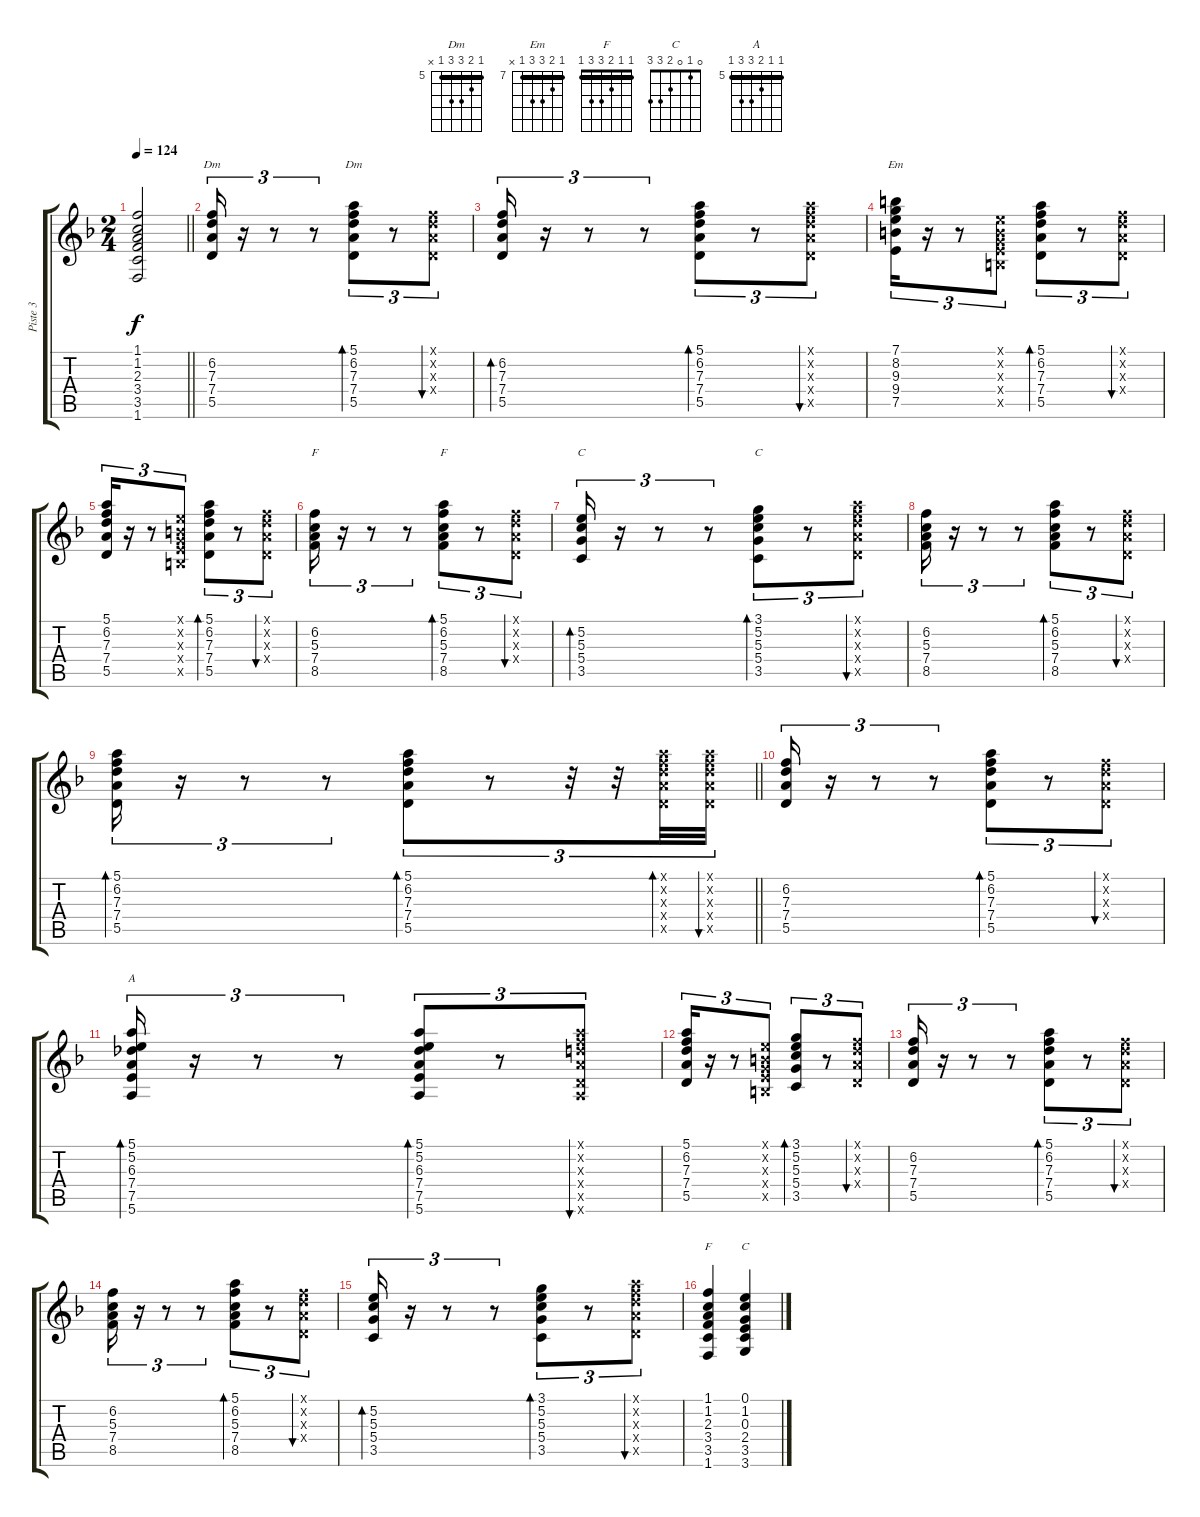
\track ("Piste 3" "Piste 3") {instrument electricguitarjazz}
\staff {score tabs}
\tuning (E4 B3 G3 D3 A2 E2) {hide}
\chord ("Dm" x 6 7 7 5 x) {firstfret 5}
\chord ("Dm" 5 6 7 7 5 x) {firstfret 5 barre 5}
\chord ("Em" 7 8 9 9 7 x) {firstfret 7 barre 7}
\chord ("F" x 6 5 7 8 x) {firstfret 5}
\chord ("F" 5 6 5 7 8 x) {firstfret 5 barre 5}
\chord ("C" x 5 5 5 3 x)
\chord ("C" 3 5 5 5 3 x) {barre 3}
\chord ("A" 5 5 6 7 7 5) {firstfret 5 barre 5}
\chord ("F" 1 1 2 3 3 1) {barre 1}
\chord ("C" 0 1 0 2 3 3)
\ts (2 4)
\tempo 124
\clef g2
\barLineRight lightlight
\ks dminor
(1.1{t} 1.2{t} 2.3{t} 3.4{t} 3.5{t} 1.6{t}).2{dy f} |
(6.2 7.3 7.4 5.5).16{tu (3 2) ch "Dm" volume 9 balance 8 instrument acousticguitarnylon} r.16{tu (3 2)} r.8{tu (3 2)} r.8{tu (3 2)} (5.1 6.2 7.3 7.4 5.5).8{tu (3 2) bd 60 ch "Dm"} r.8{tu (3 2)} (1.1{x} 3.2{x} 2.3{x} 0.4{x}).8{tu (3 2) bu 60} |
(6.2 7.3 7.4 5.5).16{tu (3 2) bd 60} r.16{tu (3 2)} r.8{tu (3 2)} r.8{tu (3 2)} (5.1 6.2 7.3 7.4 5.5).8{tu (3 2) bd 60} r.8{tu (3 2)} (5.1{x} 6.2{x} 7.3{x} 7.4{x} 5.5{x}).8{tu (3 2) bu 60} |
(7.1 8.2 9.3 9.4 7.5).16{tu (3 2) ch "Em"} r.16{tu (3 2)} r.8{tu (3 2)} (0.1{x} 0.2{x} 0.3{x} 2.4{x} 2.5{x}).8{tu (3 2)} (5.1 6.2 7.3 7.4 5.5).8{tu (3 2) bd 60} r.8{tu (3 2)} (1.1{x} 3.2{x} 2.3{x} 0.4{x}).8{tu (3 2) bu 60} |
(5.1 6.2 7.3 7.4 5.5).16{tu (3 2)} r.16{tu (3 2)} r.8{tu (3 2)} (0.1{x} 0.2{x} 0.3{x} 2.4{x} 2.5{x}).8{tu (3 2)} (5.1 6.2 7.3 7.4 5.5).8{tu (3 2) bd 60} r.8{tu (3 2)} (1.1{x} 3.2{x} 2.3{x} 0.4{x}).8{tu (3 2) bu 60} |
(6.2 5.3 7.4 8.5).16{tu (3 2) ch "F"} r.16{tu (3 2)} r.8{tu (3 2)} r.8{tu (3 2)} (5.1 6.2 5.3 7.4 8.5).8{tu (3 2) bd 60 ch "F"} r.8{tu (3 2)} (1.1{x} 3.2{x} 2.3{x} 0.4{x}).8{tu (3 2) bu 60} |
(5.2 5.3 5.4 3.5).16{tu (3 2) bd 60 ch "C"} r.16{tu (3 2)} r.8{tu (3 2)} r.8{tu (3 2)} (3.1 5.2 5.3 5.4 3.5).8{tu (3 2) bd 60 ch "C"} r.8{tu (3 2)} (5.1{x} 6.2{x} 7.3{x} 7.4{x} 5.5{x}).8{tu (3 2) bu 60} |
(6.2 5.3 7.4 8.5).16{tu (3 2)} r.16{tu (3 2)} r.8{tu (3 2)} r.8{tu (3 2)} (5.1 6.2 5.3 7.4 8.5).8{tu (3 2) bd 60} r.8{tu (3 2)} (1.1{x} 3.2{x} 2.3{x} 0.4{x}).8{tu (3 2) bu 60} |
\barLineRight lightlight
(5.1 6.2 7.3 7.4 5.5).16{tu (3 2) bd 60} r.16{tu (3 2)} r.8{tu (3 2)} r.8{tu (3 2)} (5.1 6.2 7.3 7.4 5.5).8{tu (3 2) bd 60} r.8{tu (3 2)} r.32{tu (3 2)} r.32{tu (3 2)} (5.1{x} 6.2{x} 7.3{x} 7.4{x} 5.5{x}).32{tu (3 2) bd 60} (5.1{x} 6.2{x} 7.3{x} 7.4{x} 5.5{x}).32{tu (3 2) bu 60} |
(6.2 7.3 7.4 5.5).16{tu (3 2)} r.16{tu (3 2)} r.8{tu (3 2)} r.8{tu (3 2)} (5.1 6.2 7.3 7.4 5.5).8{tu (3 2) bd 60} r.8{tu (3 2)} (1.1{x} 3.2{x} 2.3{x} 0.4{x}).8{tu (3 2) bu 60} |
(5.1 5.2 6.3 7.4 7.5 5.6).16{tu (3 2) bd 60 ch "A"} r.16{tu (3 2)} r.8{tu (3 2)} r.8{tu (3 2)} (5.1 5.2 6.3 7.4 7.5 5.6).8{tu (3 2) bd 60} r.8{tu (3 2)} (5.1{x} 6.2{x} 7.3{x} 7.4{x} 5.5{x} 5.6{x}).8{tu (3 2) bu 60} |
(5.1 6.2 7.3 7.4 5.5).16{tu (3 2)} r.16{tu (3 2)} r.8{tu (3 2)} (0.1{x} 0.2{x} 0.3{x} 2.4{x} 2.5{x}).8{tu (3 2)} (3.1 5.2 5.3 5.4 3.5).8{tu (3 2) bd 60} r.8{tu (3 2)} (1.1{x} 3.2{x} 2.3{x} 0.4{x}).8{tu (3 2) bu 60} |
(6.2 7.3 7.4 5.5).16{tu (3 2)} r.16{tu (3 2)} r.8{tu (3 2)} r.8{tu (3 2)} (5.1 6.2 7.3 7.4 5.5).8{tu (3 2) bd 60} r.8{tu (3 2)} (1.1{x} 3.2{x} 2.3{x} 0.4{x}).8{tu (3 2) bu 60} |
(6.2 5.3 7.4 8.5).16{tu (3 2)} r.16{tu (3 2)} r.8{tu (3 2)} r.8{tu (3 2)} (5.1 6.2 5.3 7.4 8.5).8{tu (3 2) bd 60} r.8{tu (3 2)} (1.1{x} 3.2{x} 2.3{x} 0.4{x}).8{tu (3 2) bu 60} |
(5.2 5.3 5.4 3.5).16{tu (3 2) bd 60} r.16{tu (3 2)} r.8{tu (3 2)} r.8{tu (3 2)} (3.1 5.2 5.3 5.4 3.5).8{tu (3 2) bd 60} r.8{tu (3 2)} (5.1{x} 6.2{x} 7.3{x} 7.4{x} 5.5{x}).8{tu (3 2) bu 60} |
(1.1 1.2 2.3 3.4 3.5 1.6).4{ch "F"} (0.1 1.2 0.3 2.4 3.5 3.6).4{ch "C"}
